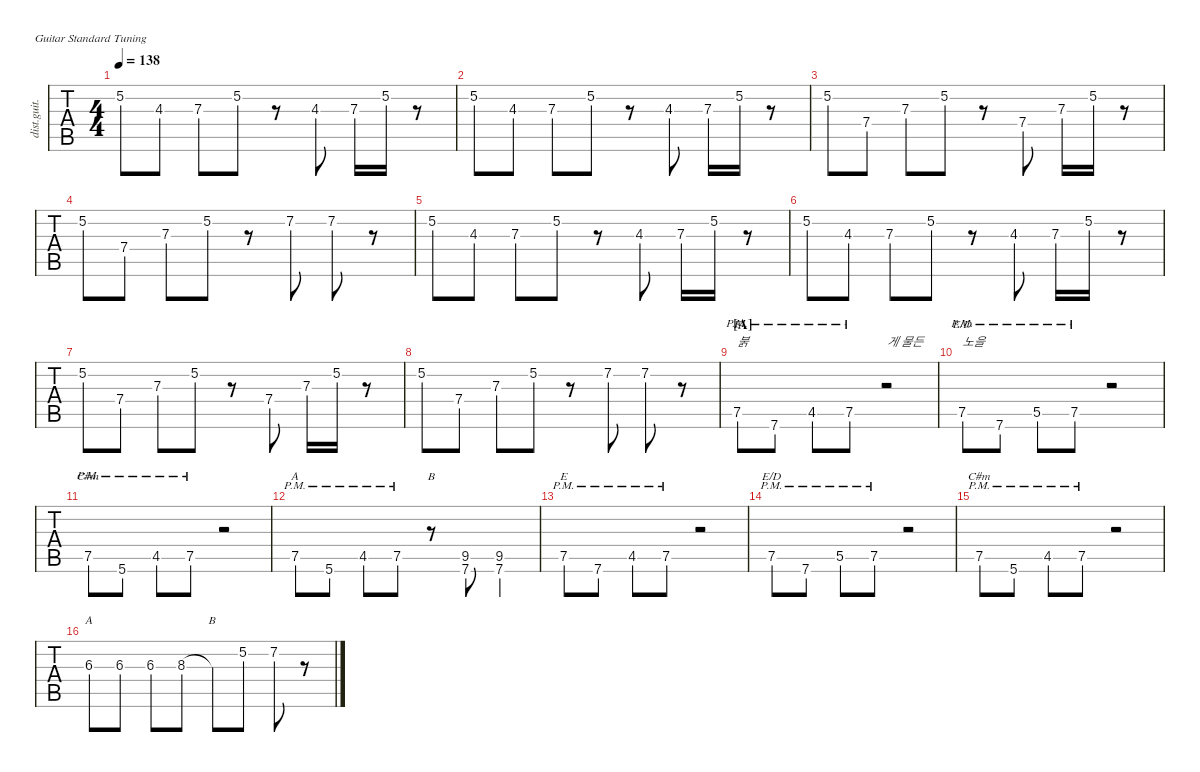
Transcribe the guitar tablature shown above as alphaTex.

\defaultSystemsLayout 4
\hideDynamics
\bracketExtendMode nobrackets
\track ("Distortion Guitar" "dist.guit.") {defaultSystemsLayout 4 instrument distortionguitar}
\staff {tabs}
\tuning (E4 B3 G3 D3 A2 E2)
\chord ("E" x x x x 7 x) {firstfret 7 showdiagram false showfingering false}
\chord ("E/D" x x x x 7 x) {firstfret 7 showdiagram false showfingering false}
\chord ("C#m" x x x x 7 x) {firstfret 7 showdiagram false showfingering false}
\chord ("A" x x x x 7 x) {firstfret 7 showdiagram false showfingering false}
\chord ("B" x x x x x x)
\chord ("A" x x x x 7 5) {firstfret 5 showdiagram false showfingering false}
\chord ("B" x x x x 9 7) {firstfret 7 showdiagram false showfingering false}
\ts (4 4)
\tempo 138
\clef g2
\ks c
5.2.8{dy mf} 4.3.8 7.3.8 5.2.8 r.8 4.3.8 7.3.16 5.2.16 r.8 |
5.2.8 4.3.8 7.3.8 5.2.8 r.8 4.3.8 7.3.16 5.2.16 r.8 |
5.2.8 7.4.8 7.3.8 5.2.8 r.8 7.4.8 7.3.16 5.2.16 r.8 |
5.2.8 7.4.8 7.3.8 5.2.8 r.8 7.2{st acc #}.8 7.2{st acc #}.8 r.8 |
5.2.8 4.3.8 7.3.8 5.2.8 r.8 4.3.8 7.3.16 5.2.16 r.8 |
5.2.8 4.3.8 7.3.8 5.2.8 r.8 4.3.8 7.3.16 5.2.16 r.8 |
5.2.8 7.4.8 7.3.8 5.2.8 r.8 7.4.8 7.3.16 5.2.16 r.8 |
5.2.8 7.4.8 7.3.8 5.2.8 r.8 7.2{st acc #}.8 7.2{st acc #}.8 r.8 |
\section ("A" "")
7.5{pm}.8{ch "E" txt "붉"} 7.6{pm}.8 4.5{pm acc #}.8 7.5{pm}.8 r.2{txt "게 물든"} |
7.5{pm}.8{ch "E/D" txt "노을"} 7.6{pm}.8 5.5{pm}.8 7.5{pm}.8 r.2 |
7.5{pm}.8{ch "C#m"} 5.6{pm}.8 4.5{pm acc #}.8 7.5{pm}.8 r.2 |
7.5{pm}.8{ch "A"} 5.6{pm}.8 4.5{pm acc #}.8 7.5{pm}.8 r.8{ch "B"} (9.5{acc #} 7.6).8 (7.6 9.5{acc #}).4 |
7.5{pm}.8{ch "E"} 7.6{pm}.8 4.5{pm acc #}.8 7.5{pm}.8 r.2 |
7.5{pm}.8{ch "E/D"} 7.6{pm}.8 5.5{pm}.8 7.5{pm}.8 r.2 |
7.5{pm}.8{ch "C#m"} 5.6{pm}.8 4.5{pm acc #}.8 7.5{pm}.8 r.2 |
6.3{acc #}.8{ch "A"} 6.3{acc #}.8 6.3{acc #}.8 8.3{acc #}.8 8.3{t acc #}.8{ch "B"} 5.2.8 7.2{acc #}.8 r.8
